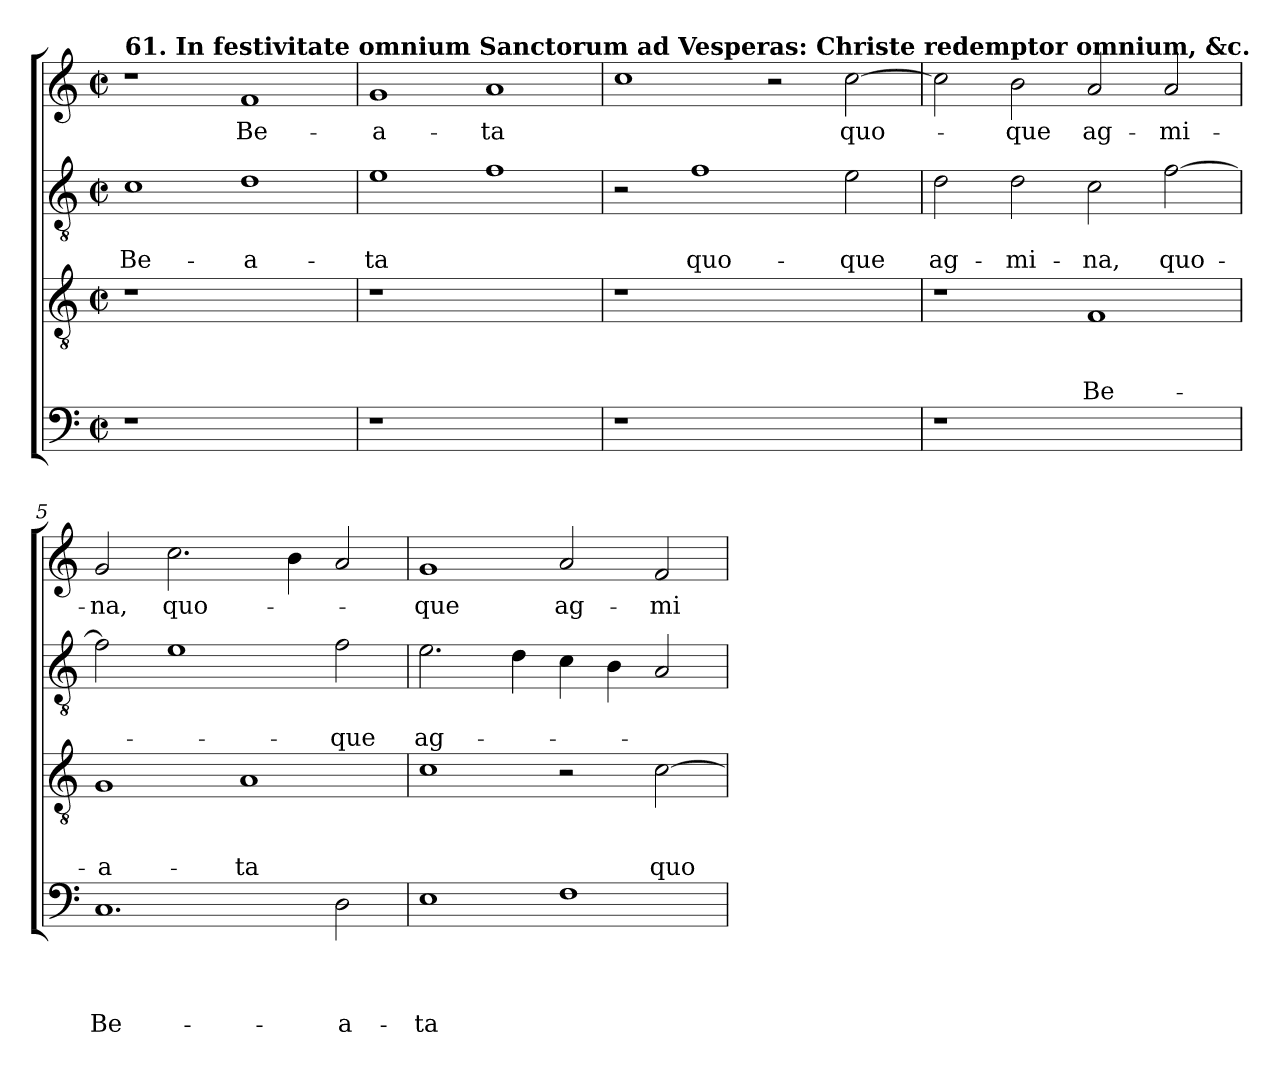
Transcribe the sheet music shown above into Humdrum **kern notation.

**kern	**text	**text	**text	**text	**kern	**text	**text	**text	**kern	**text	**text	**kern	**text
*part4	*part4	*part4	*part4	*part4	*part3	*part3	*part3	*part3	*part2	*part2	*part2	*part1	*part1
*staff4	*staff4	*staff4	*staff4	*staff4	*staff3	*staff3	*staff3	*staff3	*staff2	*staff2	*staff2	*staff1	*staff1
*clefF4	*	*	*	*	*clefGv2	*	*	*	*clefGv2	*	*	*clefG2	*
*k[]	*	*	*	*	*k[]	*	*	*	*k[]	*	*	*k[]	*
*C:	*	*	*	*	*C:	*	*	*	*C:	*	*	*C:	*
*M2/2	*	*	*	*	*M2/2	*	*	*	*M2/2	*	*	*M2/2	*
*met(c|)	*	*	*	*	*met(c|)	*	*	*	*met(c|)	*	*	*met(c|)	*
=1	=1	=1	=1	=1	=1	=1	=1	=1	=1	=1	=1	=1	=1
!	!	!	!	!	!	!	!	!	!	!	!	!LO:TX:a:B:t=61. In festivitate omnium Sanctorum ad Vesperas&colon; Christe redemptor omnium, &c.	!
!	!	!	!	!	!	!	!	!	!	!	!LO:LY:b	!	!
1r	.	.	.	.	1r	.	.	.	1c	.	Be-	1r	.
!	!	!	!	!	!	!	!	!	!	!	!LO:LY:b	!	!LO:LY:b
1ryy	.	.	.	.	1ryy	.	.	.	1d	.	-a-	1f	Be-
=2	=2	=2	=2	=2	=2	=2	=2	=2	=2	=2	=2	=2	=2
!	!	!	!	!	!	!	!	!	!	!	!LO:LY:b	!	!LO:LY:b
1r	.	.	.	.	1r	.	.	.	1e	.	-ta	1g	-a-
!	!	!	!	!	!	!	!	!	!	!	!	!	!LO:LY:b
1ryy	.	.	.	.	1ryy	.	.	.	1f	.	.	1a	-ta
=3	=3	=3	=3	=3	=3	=3	=3	=3	=3	=3	=3	=3	=3
1r	.	.	.	.	1r	.	.	.	2r	.	.	1cc	.
!	!	!	!	!	!	!	!	!	!	!	!LO:LY:b	!	!
.	.	.	.	.	.	.	.	.	1f	.	quo-	.	.
1ryy	.	.	.	.	1ryy	.	.	.	.	.	.	2r	.
!	!	!	!	!	!	!	!	!	!	!	!LO:LY:b	!	!LO:LY:b
.	.	.	.	.	.	.	.	.	2e\	.	-que	[2cc\	quo-
=4	=4	=4	=4	=4	=4	=4	=4	=4	=4	=4	=4	=4	=4
!	!	!	!	!	!	!	!	!	!	!	!LO:LY:b	!	!
1r	.	.	.	.	1r	.	.	.	2d\	.	ag-	2cc\]	.
!	!	!	!	!	!	!	!	!	!	!	!LO:LY:b	!	!LO:LY:b
.	.	.	.	.	.	.	.	.	2d\	.	-mi-	2b\	-que
!	!	!	!	!	!	!	!	!LO:LY:b	!	!	!LO:LY:b	!	!LO:LY:b
1ryy	.	.	.	.	1F	.	.	Be-	2c\	.	-na,	2a/	ag-
!	!	!	!	!	!	!	!	!	!	!	!LO:LY:b	!	!LO:LY:b
.	.	.	.	.	.	.	.	.	[2f\	.	quo-	2a/	-mi-
=5	=5	=5	=5	=5	=5	=5	=5	=5	=5	=5	=5	=5	=5
!	!	!	!	!LO:LY:b	!	!	!	!LO:LY:b	!	!	!	!	!LO:LY:b
1.C	.	.	.	Be-	1G	.	.	-a-	2f\]	.	.	2g/	-na,
!	!	!	!	!	!	!	!	!	!	!	!	!	!LO:LY:b
.	.	.	.	.	.	.	.	.	1e	.	.	2.cc\	quo-
!	!	!	!	!	!	!	!	!LO:LY:b	!	!	!	!	!
.	.	.	.	.	1A	.	.	-ta	.	.	.	.	.
.	.	.	.	.	.	.	.	.	.	.	.	4b\	.
!	!	!	!	!LO:LY:b	!	!	!	!	!	!	!LO:LY:b	!	!
2D\	.	.	.	-a-	.	.	.	.	2f\	.	-que	2a/	.
!!LO:LB:g=z
=6	=6	=6	=6	=6	=6	=6	=6	=6	=6	=6	=6	=6	=6
!	!	!	!	!LO:LY:b	!	!	!	!	!	!	!LO:LY:b	!	!LO:LY:b
1E	.	.	.	-ta	1c	.	.	.	2.e\	.	ag-	1g	-que
.	.	.	.	.	.	.	.	.	4d\	.	.	.	.
!	!	!	!	!	!	!	!	!	!	!	!	!	!LO:LY:b
1F	.	.	.	.	2r	.	.	.	4c\	.	.	2a/	ag-
.	.	.	.	.	.	.	.	.	4B\	.	.	.	.
!	!	!	!	!	!	!	!	!LO:LY:b	!	!	!	!	!LO:LY:b
.	.	.	.	.	[2c\	.	.	quo-	2A/	.	.	2f/	-mi-
=	=	=	=	=	=	=	=	=	=	=	=	=	=
*-	*-	*-	*-	*-	*-	*-	*-	*-	*-	*-	*-	*-	*-
